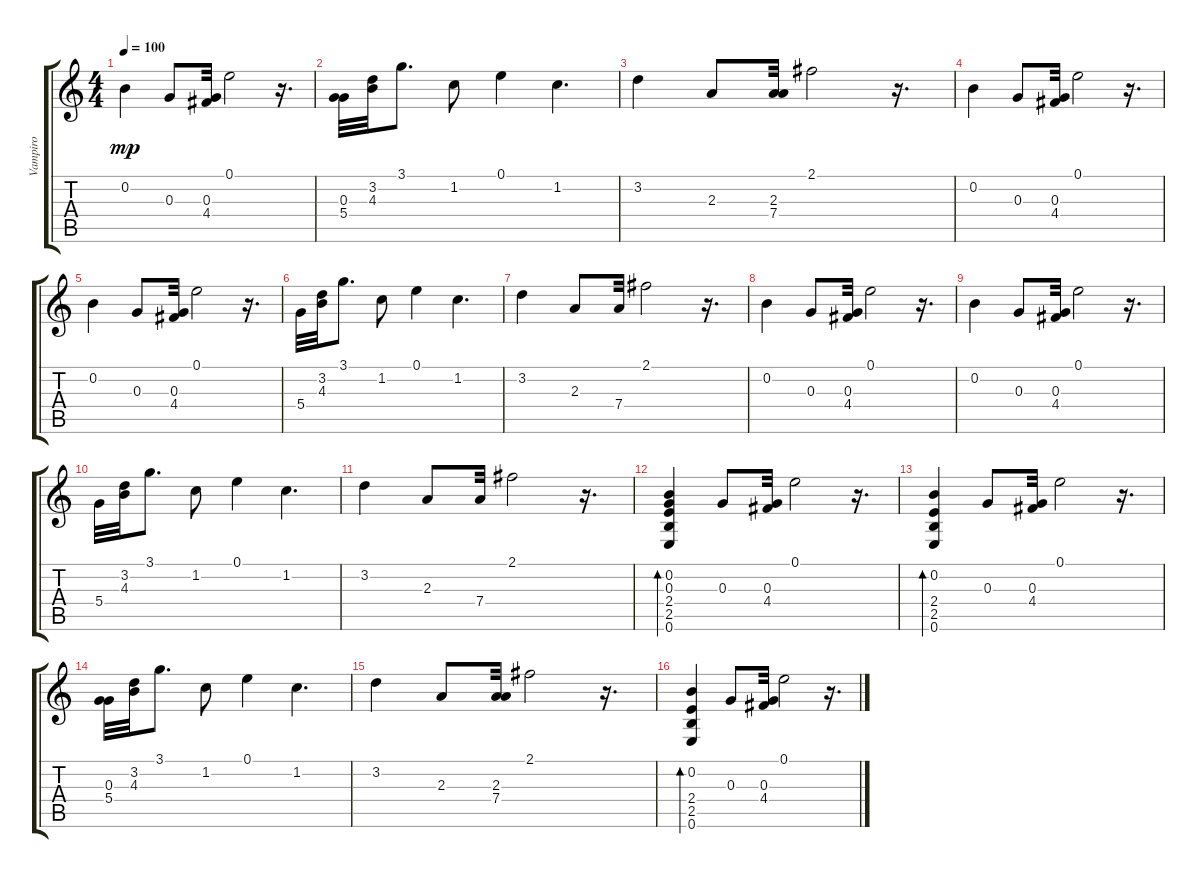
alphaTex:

\track ("Vampiro" "Vampiro") {instrument overdrivenguitar}
\staff {score tabs}
\tuning (E4 B3 G3 D3 A2 E2) {hide}
\ts (4 4)
\tempo 100
\clef g2
\ks c
0.2.4{dy mp} 0.3.8 (0.3 4.4).32 0.1.2 r.16{d} |
(0.3 5.4).32 (3.2 4.3).32 3.1.8{d} 1.2.8 0.1.4 1.2.4{d} |
3.2.4 2.3.8 (2.3 7.4).32 2.1.2 r.16{d} |
0.2.4 0.3.8 (0.3 4.4).32 0.1.2 r.16{d} |
0.2.4 0.3.8 (0.3 4.4).32 0.1.2 r.16{d} |
5.4.32 (3.2 4.3).32 3.1.8{d} 1.2.8 0.1.4 1.2.4{d} |
3.2.4 2.3.8 7.4.32 2.1.2 r.16{d} |
0.2.4 0.3.8 (0.3 4.4).32 0.1.2 r.16{d} |
0.2.4 0.3.8 (0.3 4.4).32 0.1.2 r.16{d} |
5.4.32 (3.2 4.3).32 3.1.8{d} 1.2.8 0.1.4 1.2.4{d} |
3.2.4 2.3.8 7.4.32 2.1.2 r.16{d} |
(0.2 0.3 2.4 2.5 0.6).4{bd 30} 0.3.8 (0.3 4.4).32 0.1.2 r.16{d} |
(0.2 2.4 2.5 0.6).4{bd 30} 0.3.8 (0.3 4.4).32 0.1.2 r.16{d} |
(0.3 5.4).32 (3.2 4.3).32 3.1.8{d} 1.2.8 0.1.4 1.2.4{d} |
3.2.4 2.3.8 (2.3 7.4).32 2.1.2 r.16{d} |
(0.2 2.4 2.5 0.6).4{bd 30} 0.3.8 (0.3 4.4).32 0.1.2 r.16{d}
